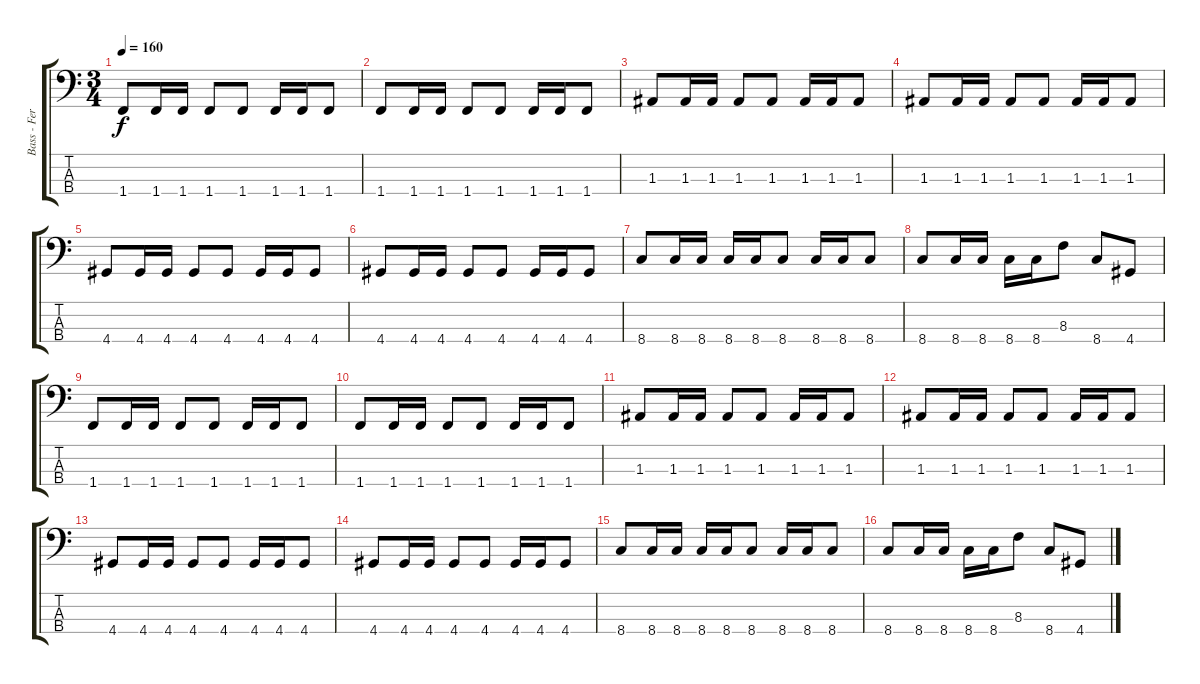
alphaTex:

\track ("Bass - Fergusson" "Bass - Fer") {instrument electricbassfinger}
\staff {score tabs}
\tuning (G2 D2 A1 E1) {hide}
\ts (3 4)
\tempo 160
\clef f4
\ks c
1.4.8{dy f} 1.4.16 1.4.16 1.4.8 1.4.8 1.4.16 1.4.16 1.4.8 |
1.4.8 1.4.16 1.4.16 1.4.8 1.4.8 1.4.16 1.4.16 1.4.8 |
1.3.8 1.3.16 1.3.16 1.3.8 1.3.8 1.3.16 1.3.16 1.3.8 |
1.3.8 1.3.16 1.3.16 1.3.8 1.3.8 1.3.16 1.3.16 1.3.8 |
4.4.8 4.4.16 4.4.16 4.4.8 4.4.8 4.4.16 4.4.16 4.4.8 |
4.4.8 4.4.16 4.4.16 4.4.8 4.4.8 4.4.16 4.4.16 4.4.8 |
8.4.8 8.4.16 8.4.16 8.4.16 8.4.16 8.4.8 8.4.16 8.4.16 8.4.8 |
8.4.8 8.4.16 8.4.16 8.4.16 8.4.16 8.3.8 8.4.8 4.4.8 |
1.4.8 1.4.16 1.4.16 1.4.8 1.4.8 1.4.16 1.4.16 1.4.8 |
1.4.8 1.4.16 1.4.16 1.4.8 1.4.8 1.4.16 1.4.16 1.4.8 |
1.3.8 1.3.16 1.3.16 1.3.8 1.3.8 1.3.16 1.3.16 1.3.8 |
1.3.8 1.3.16 1.3.16 1.3.8 1.3.8 1.3.16 1.3.16 1.3.8 |
4.4.8 4.4.16 4.4.16 4.4.8 4.4.8 4.4.16 4.4.16 4.4.8 |
4.4.8 4.4.16 4.4.16 4.4.8 4.4.8 4.4.16 4.4.16 4.4.8 |
8.4.8 8.4.16 8.4.16 8.4.16 8.4.16 8.4.8 8.4.16 8.4.16 8.4.8 |
8.4.8 8.4.16 8.4.16 8.4.16 8.4.16 8.3.8 8.4.8 4.4.8
